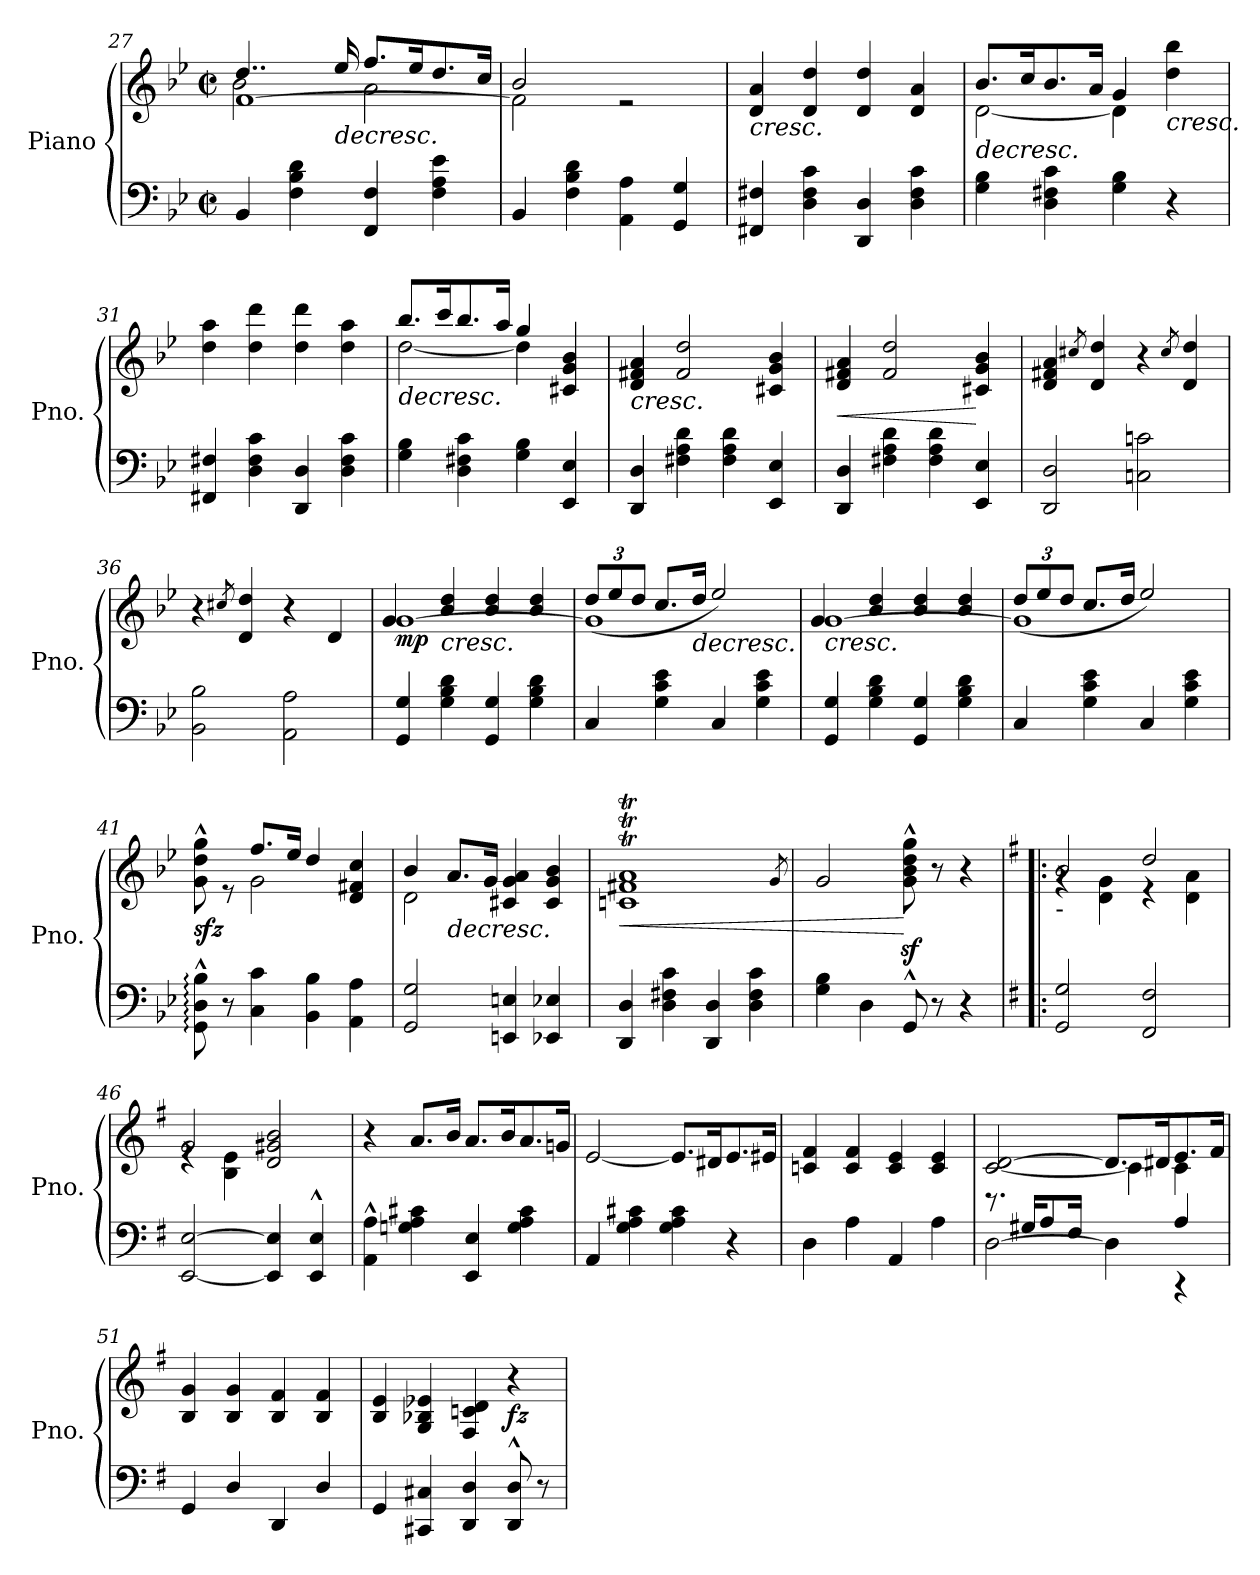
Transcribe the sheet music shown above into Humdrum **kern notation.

**kern	**kern	**dynam
*part1	*part1	*part1
*staff2	*staff1	*staff1/2
*I"Piano	*	*
*I'Pno.	*	*
!!LO:LB:g=z
*clefF4	*clefG2	*
*k[b-e-]	*k[b-e-]	*
*M2/2	*M2/2	*
*met(c|)	*met(c|)	*
=27	=27	=27
*	*^	*
*	*	*^	*
4BB-/	[1f	2b-\	4..dd/	.
4F\ 4B-\ 4d\	.	.	.	.
!	!	!	!	!LO:HP:b
.	.	.	16ee-/	>
4FF/ 4F/	.	2a\	8.ff/L	.
.	.	.	16ee-/K	.
4F\ 4A\ 4e-\	.	.	8.dd/	.
.	.	.	16cc/Jk	.
*	*	*v	*v	*
=28	=28	=28	=28
4BB-/	2f\]	2b-/	.
4F\ 4B-\ 4d\	.	.	.
4AA\ 4A\	2re	2ryy	.
4GG/ 4G/	.	.	.
*	*v	*v	*
=29	=29	=29
!	!	!LO:HP:b
4FF#X/ 4F#X/	4d/ 4a/	<
4D\ 4F#\ 4c\	4d/ 4dd/	.
4DD/ 4D/	4d/ 4dd/	.
4D\ 4F#\ 4c\	4d/ 4a/	.
.	.	]
=30	=30	=30
!	!	!LO:HP:b
*	*^	*
4G\ 4B-\	8.b-/L	[2d\	>
.	16cc/K	.	.
4D\ 4F#X\ 4c\	8.b-/	.	.
.	16a/Jk	.	.
4G\ 4B-\	4g/	4d\]	.
!	!	!	!LO:HP:n=1:b
4r	4dd\ 4bb-\	4ryy	[ <
*	*v	*v	*
=31	=31	=31
4FF#X/ 4F#X/	4dd\ 4aa\	.
4D\ 4F#\ 4c\	4dd\ 4ddd\	]
4DD/ 4D/	4dd\ 4ddd\	.
4D\ 4F#\ 4c\	4dd\ 4aa\	.
=32	=32	=32
!	!	!LO:HP:b
*	*^	*
4G\ 4B-\	8.bb-/L	[2dd\	>
.	16ccc/K	.	.
4D\ 4F#X\ 4c\	8.bb-/	.	.
.	16aa/Jk	.	.
4G\ 4B-\	4gg/	4dd\]	.
4EE-/ 4E-/	4c#X/ 4g/ 4b-/	4ryy	[
!!LO:LB:g=z
=33	=33	=33	=33
!	!	!	!LO:HP:b
*	*v	*v	*
4DD/ 4D/	4d/ 4f#X/ 4a/	<
4F#X\ 4A\ 4d\	2f#/ 2dd/	.
4F#\ 4A\ 4d\	.	.
4EE-/ 4E-/	4c#X/ 4g/ 4b-/	]
=34	=34	=34
!	!	!LO:HP:b
4DD/ 4D/	4d/ 4f#X/ 4a/	<
4F#X\ 4A\ 4d\	2f#/ 2dd/	.
4F#\ 4A\ 4d\	.	.
4EE-/ 4E-/	4c#X/ 4g/ 4b-/	[
=35	=35	=35
2DD/ 2D/	4d/ 4f#X/ 4a/	.
.	8qcc#X/	.
.	4d/ 4dd/	.
2Cn\ 2cn\	4r	.
.	8qcc#/	.
.	4d/ 4dd/	.
=36	=36	=36
2BB-\ 2B-\	4r	.
.	8qcc#X/	.
.	4d/ 4dd/	.
2AA\ 2A\	4r	.
.	4d/	.
.	.	[
!!LO:LB:g=z
=37	=37	=37
*	*^	*
!	!	!	!LO:DY:b
4GG/ 4G/	[1g	4g/	mp
!	!	!	!LO:HP:b
4G\ 4B-\ 4d\	.	4b-/ 4dd/	<
4GG/ 4G/	.	4b-/ 4dd/	.
4G\ 4B-\ 4d\	.	4b-/ 4dd/	.
=38	=38	=38	=38
*	*	*Xbrackettup	*
4C/	1g]	(<12dd/L	.
.	.	12ee-/	.
.	.	12dd/J	.
4G\ 4c\ 4e-\	.	8.cc/L	.
!	!	!	!LO:HP:b
.	.	16dd/Jk	>
4C/	.	2ee-/)	.
4G\ 4c\ 4e-\	.	.	.
*	*v	*v	*
.	.	[
=39	=39	=39
!	!	!LO:HP:b
*	*^	*
4GG/ 4G/	[1g	4g/	<
4G\ 4B-\ 4d\	.	4b-/ 4dd/	.
4GG/ 4G/	.	4b-/ 4dd/	.
4G\ 4B-\ 4d\	.	4b-/ 4dd/	.
*	*v	*v	*
.	.	]
=40	=40	=40
*	*^	*
4C/	1g]	(<12dd/L	.
.	.	12ee-/	.
.	.	12dd/J	.
4G\ 4c\ 4e-\	.	8.cc/L	.
.	.	16dd/Jk	.
4C/	.	2ee-/)	.
4G\ 4c\ 4e-\	.	.	.
!!LO:LB:g=z	!!
=41	=41	=41	=41
!	!	!	!LO:DY:b
8GG\:^^ 8D\:^^ 8B-\:^^	8g\^^ 8dd\^^ 8gg\^^	4ryy	sfz
8r	8re	.	.
4C\ 4c\	8.ff/L	2g\	.
.	16ee-/Jk	.	.
4BB-\ 4B-\	4dd/	.	.
4AA\ 4A\	4d/ 4f#X/ 4cc/	4ryy	.
=42	=42	=42	=42
2GG/ 2G/	4b-/	2d\	.
!	!	!	!LO:HP:b
.	8.a/L	.	>
.	16g/Jk	.	.
4EEn/ 4En/	4c#X/ 4g/ 4a/	2ryy	.
4EE-X/ 4E-X/	4c#/ 4g/ 4b-/	.	.
*	*v	*v	*
.	.	[
=43	=43	=43
!	!	!LO:HP:b
4DD/ 4D/	1cnT 1f#XT 1aT	<
4D\ 4F#X\ 4c\	.	.
4DD/ 4D/	.	.
4D\ 4F#\ 4c\	.	.
.	8qg/	.
.	.	]
=44	=44	=44
.	8qg\yy	.
4G\ 4B-\	2g/	.
4D\	.	.
8GG^^/	8g\z<^^ 8b-\z<^^ 8dd\z<^^ 8gg\z<^^	[
8r	8r	.
4r	4r	.
!!LO:PB:g=z
=45!|:	=45!|:	=45!|:
*k[f#]	*k[f#]	*
*	*^	*
!	!LO:TX:b:t=-	!	!
!	!	!	!LO:DY:b
!	!	!	!LO:DY:n=1:b
2GG/ 2G/	2b/	4rg	p f
.	.	4d\ 4g\	.
2FF#/ 2F#/	2dd/	4r	.
.	.	4d\ 4a\	.
=46	=46	=46	=46
[2EE/ [2E/	2g/	4re	.
.	.	4B\ 4e\	.
4EE/] 4E/]	2d/ 2g#X/ 2b/	2ryy	.
4EE/^^ 4E/^^	.	.	.
*	*v	*v	*
=47	=47	=47
4AA\^^ 4A\^^	4r	.
4Gn\ 4A\ 4c#X\	8.a/L	.
.	16b/Jk	.
4EE/ 4E/	8.a/L	.
.	16b/K	.
4G\ 4A\ 4c#\	8.a/	.
.	16gn/Jk	.
=48	=48	=48
4AA/	[2e/	.
4G\ 4A\ 4c#X\	.	.
4G\ 4A\ 4c#\	8.e/L]	.
.	16d#X/K	.
4r	8.e/	.
.	16e#X/Jk	.
=49	=49	=49
4D\	4cn/ 4f#/	.
4A\	4c/ 4f#/	.
4AA/	4c/ 4e/	.
4A\	4c/ 4e/	.
!!LO:LB:g=z
=50	=50	=50
*^	*^	*
[2D\	8.re	[2c/ [2d/	2ryy	.
.	16G#X/KL	.	.	.
.	8A/	.	.	.
.	16F#/Jk	.	.	.
.	16ryy	.	.	.
*v	*v	*	*	*
4D\]	8.d/L]	4c\]	.
.	16d#X/K	.	.
*^	*	*	*
4rCC	4A/	8.e/	4c\	.
.	.	16f#/Jk	.	.
*v	*v	*	*	*
*	*v	*v	*
=51	=51	=51
4GG/	4B/ 4g/	.
4D/	4B/ 4g/	.
4DD/	4B/ 4f#/	.
4D/	4B/ 4f#/	.
=52	=52	=52
4GG/	4B/ 4e/	.
4CC#X/ 4C#X/	4G/ 4B-X/ 4e-X/	.
4DD/ 4D/	4F#/ 4cn/ 4d/	.
!	!	!LO:DY:b
8DD/^^ 8D/^^	4r	fz
8r	.	.
=	=	=
*-	*-	*-
